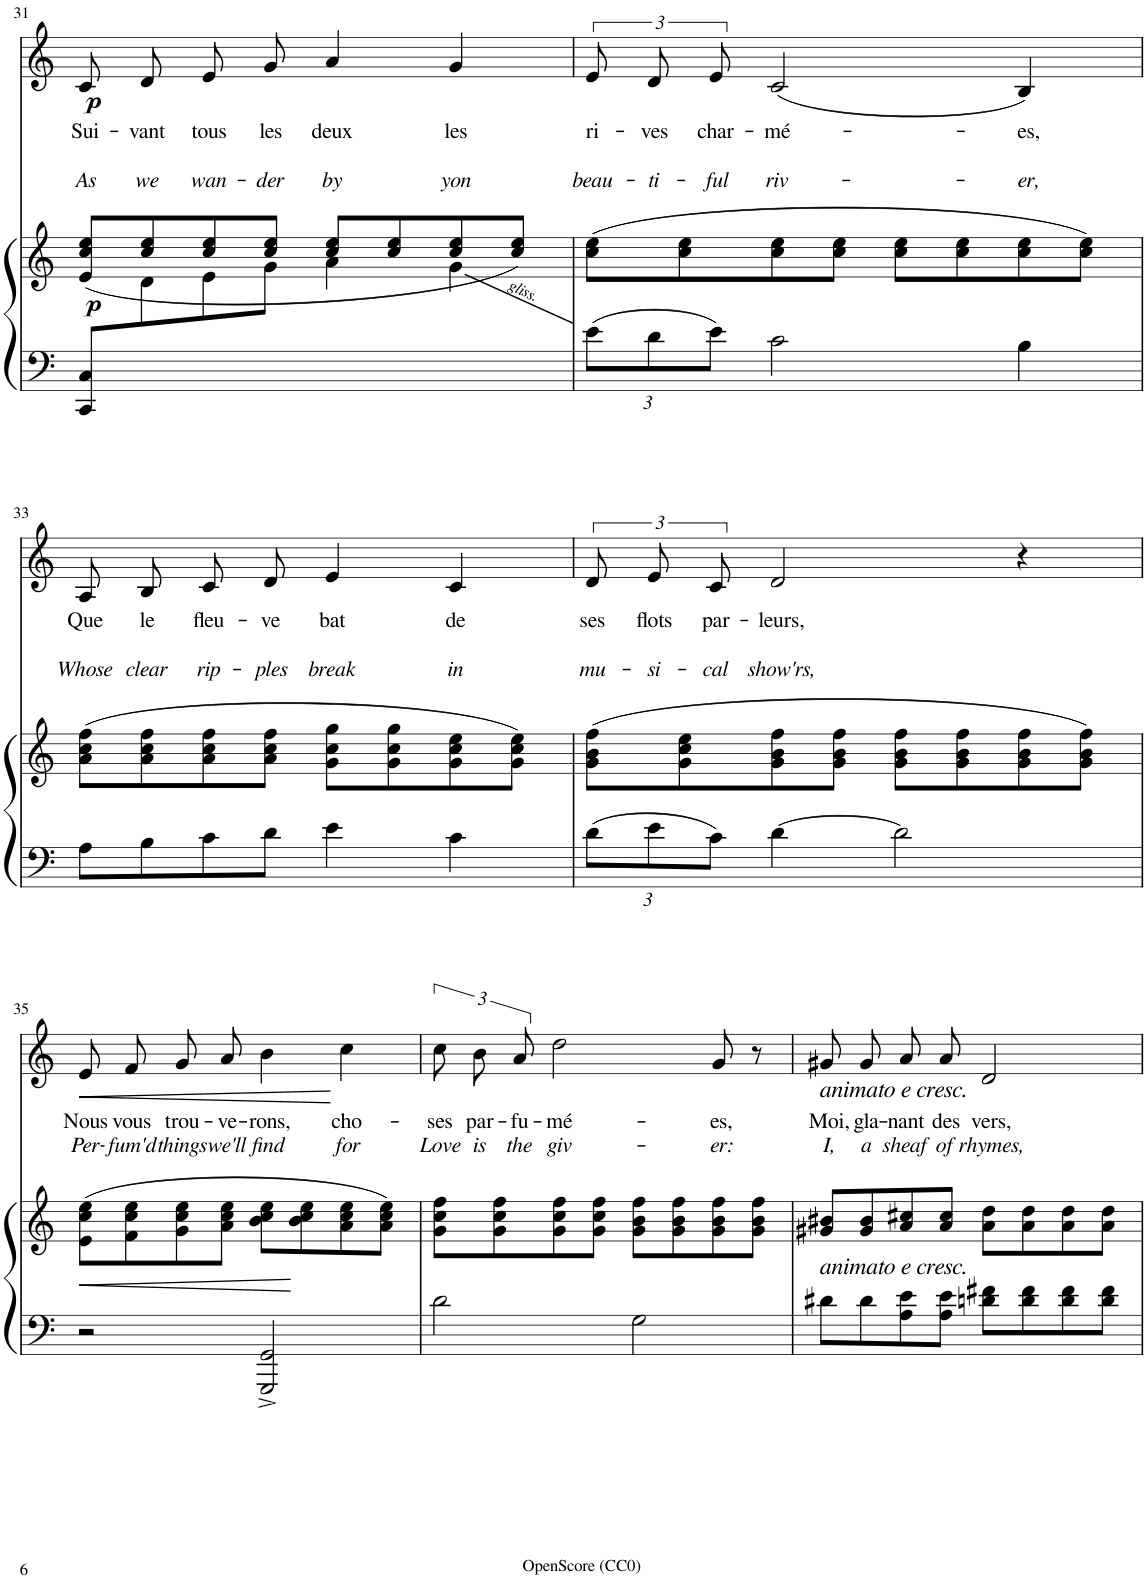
**kern	**kern	**dynam	**kern	**text	**text	**dynam
*part2	*part2	*part2	*part1	*part1	*part1	*part1
*staff3	*staff2	*staff2/3	*staff1	*staff1	*staff1	*staff1
*I"Piano	*	*	*I"Voice	*	*	*
*I'Pno	*	*	*	*	*	*
!!LO:PB:g=z
*clefF4	*clefG2	*	*clefG2	*	*	*
*k[]	*k[]	*	*k[]	*	*	*
*M4/4	*M4/4	*	*M4/4	*	*	*
*met(c)	*met(c)	*	*met(c)	*	*	*
=31	=31	=31	=31	=31	=31	=31
*	*^	*	*	*	*	*
!	!	!	!LO:DY:b	!	!LO:LY:b	!LO:LY:b	!LO:DY:b
8CC/ 8C/L	8e/ 8cc/ 8ee/L	8ryy	p	8c/L	Sui-	As	p
!	!	!	!	!	!LO:LY:b	!LO:LY:b	!
2..ryy	8cc/ 8ee/	8d\	.	8d/J	-vant	we	.
!	!	!	!	!	!LO:LY:b	!LO:LY:b	!
.	8cc/ 8ee/	8e\	.	8e/L	tous	wan-	.
!	!	!	!	!	!LO:LY:b	!LO:LY:b	!
.	8cc/ 8ee/J	8g\J	.	8g/J	les	-der	.
!	!	!	!	!	!LO:LY:b	!LO:LY:b	!
.	8cc/ 8ee/L	4a\	.	4a/	deux	by	.
.	8cc/ 8ee/	.	.	.	.	.	.
!	!	!	!	!	!LO:LY:b	!LO:LY:b	!
.	8cc/ 8ee/	4g\	.	4g/	les	yon	.
.	8cc/ 8ee/J	.	.	.	.	.	.
*	*v	*v	*	*	*	*	*
=32	=32	=32	=32	=32	=32	=32
*Xbrackettup	*	*	*	*	*	*
!	!	!	!	!LO:LY:b	!LO:LY:b	!
12e\L	(8cc\ 8ee\L	.	12e/L	ri-	beau-	.
!	!	!	!	!LO:LY:b	!LO:LY:b	!
12d\	.	.	12d/	-ves	-ti-	.
.	8cc\ 8ee\	.	.	.	.	.
!	!	!	!	!LO:LY:b	!LO:LY:b	!
12e\J	.	.	12e/J	char-	-ful	.
!	!	!	!	!LO:LY:b	!LO:LY:b	!
2c\	8cc\ 8ee\	.	(2c/	-mé-	riv-	.
.	8cc\ 8ee\J	.	.	.	.	.
.	8cc\ 8ee\L	.	.	.	.	.
.	8cc\ 8ee\	.	.	.	.	.
!	!	!	!	!LO:LY:b	!LO:LY:b	!
4B\	8cc\ 8ee\	.	4B/)	-es,	-er,	.
.	8cc\ 8ee\J)	.	.	.	.	.
!!LO:LB:g=z
=33	=33	=33	=33	=33	=33	=33
!	!	!	!	!LO:LY:b	!LO:LY:b	!
8A\L	(8a\ 8cc\ 8ff\L	.	8A/L	Que	Whose	.
!	!	!	!	!LO:LY:b	!LO:LY:b	!
8B\	8a\ 8cc\ 8ff\	.	8B/J	le	clear	.
!	!	!	!	!LO:LY:b	!LO:LY:b	!
8c\	8a\ 8cc\ 8ff\	.	8c/L	fleu-	rip-	.
!	!	!	!	!LO:LY:b	!LO:LY:b	!
8d\J	8a\ 8cc\ 8ff\J	.	8d/J	-ve	-ples	.
!	!	!	!	!LO:LY:b	!LO:LY:b	!
4e\	8g\ 8cc\ 8gg\L	.	4e/	bat	break	.
.	8g\ 8cc\ 8gg\	.	.	.	.	.
!	!	!	!	!LO:LY:b	!LO:LY:b	!
4c\	8g\ 8cc\ 8ee\	.	4c/	de	in	.
.	8g\ 8cc\ 8ee\J)	.	.	.	.	.
=34	=34	=34	=34	=34	=34	=34
!	!	!	!	!LO:LY:b	!LO:LY:b	!
12d\L	(8g\ 8b\ 8ff\L	.	12d/L	ses	mu-	.
!	!	!	!	!LO:LY:b	!LO:LY:b	!
12e\	.	.	12e/	flots	-si-	.
.	8g\ 8cc\ 8ee\	.	.	.	.	.
!	!	!	!	!LO:LY:b	!LO:LY:b	!
12c\J	.	.	12c/J	par-	-cal	.
!	!	!	!	!LO:LY:b	!LO:LY:b	!
[4d\	8g\ 8b\ 8ff\	.	2d/	-leurs,	show'rs,	.
.	8g\ 8b\ 8ff\J	.	.	.	.	.
2d\]	8g\ 8b\ 8ff\L	.	.	.	.	.
.	8g\ 8b\ 8ff\	.	.	.	.	.
.	8g\ 8b\ 8ff\	.	4r	.	.	.
.	8g\ 8b\ 8ff\J)	.	.	.	.	.
!!LO:LB:g=z
=35	=35	=35	=35	=35	=35	=35
!	!	!LO:HP:b	!	!LO:LY:b	!LO:LY:b	!LO:HP:b
2r	(8e\ 8cc\ 8ee\L	<	8e/L	Nous	Per-	<
!	!	!	!	!LO:LY:b	!LO:LY:b	!
.	8f\ 8cc\ 8ee\	.	8f/J	vous	-fum'd	.
!	!	!	!	!LO:LY:b	!LO:LY:b	!
.	8g\ 8cc\ 8ee\	.	8g/L	trou-	things	.
!	!	!	!	!LO:LY:b	!LO:LY:b	!
.	8a\ 8cc\ 8ee\J	.	8a/J	-ve-	we'll	.
!	!	!	!	!LO:LY:b	!LO:LY:b	!
2GGG/^ 2GG/^	8b\ 8cc\ 8ee\L	.	4b\	-rons,	find	.
.	8b\ 8cc\ 8ee\	[	.	.	.	.
!	!	!	!	!LO:LY:b	!LO:LY:b	!
.	8a\ 8cc\ 8ee\	.	4cc\	cho-	for	[
.	8a\ 8cc\ 8ee\J)	.	.	.	.	.
=36	=36	=36	=36	=36	=36	=36
!	!	!	!	!LO:LY:b	!LO:LY:b	!
2d\	8g\ 8cc\ 8ff\L	.	12cc\L	-ses	Love	.
!	!	!	!	!LO:LY:b	!LO:LY:b	!
.	.	.	12b\	par-	is	.
.	8g\ 8cc\ 8ff\	.	.	.	.	.
!	!	!	!	!LO:LY:b	!LO:LY:b	!
.	.	.	12a\J	-fu-	the	.
!	!	!	!	!LO:LY:b	!LO:LY:b	!
.	8g\ 8cc\ 8ff\	.	2dd\	-mé-	giv-	.
.	8g\ 8cc\ 8ff\J	.	.	.	.	.
2G\	8g\ 8b\ 8ff\L	.	.	.	.	.
.	8g\ 8b\ 8ff\	.	.	.	.	.
!	!	!	!	!LO:LY:b	!LO:LY:b	!
.	8g\ 8b\ 8ff\	.	8g/	-es,	-er:	.
.	8g\ 8b\ 8ff\J	.	8r	.	.	.
=37	=37	=37	=37	=37	=37	=37
!	!	!	!LO:TX:b:i:t=animato e cresc.	!	!	!
!	!LO:TX:b:i:t=animato e cresc.	!	!	!	!	!
!	!	!	!	!LO:LY:b	!LO:LY:b	!
8d#X\L	8g#X/ 8b#X/L	.	8g#X/L	Moi,	I,	.
!	!	!	!	!LO:LY:b	!LO:LY:b	!
8d#\	8g#/ 8b#/	.	8g#/J	gla-	a	.
!	!	!	!	!LO:LY:b	!LO:LY:b	!
8A\ 8e\	8a/ 8cc#X/	.	8a/L	-nant	sheaf	.
!	!	!	!	!LO:LY:b	!LO:LY:b	!
8A\ 8e\J	8a/ 8cc#/J	.	8a/J	des	of	.
!	!	!	!	!LO:LY:b	!LO:LY:b	!
8dn\ 8f#X\L	8a\ 8dd\L	.	2d/	vers,	rhymes,	.
8d\ 8f#\	8a\ 8dd\	.	.	.	.	.
8d\ 8f#\	8a\ 8dd\	.	.	.	.	.
8d\ 8f#\J	8a\ 8dd\J	.	.	.	.	.
=	=	=	=	=	=	=
*-	*-	*-	*-	*-	*-	*-
